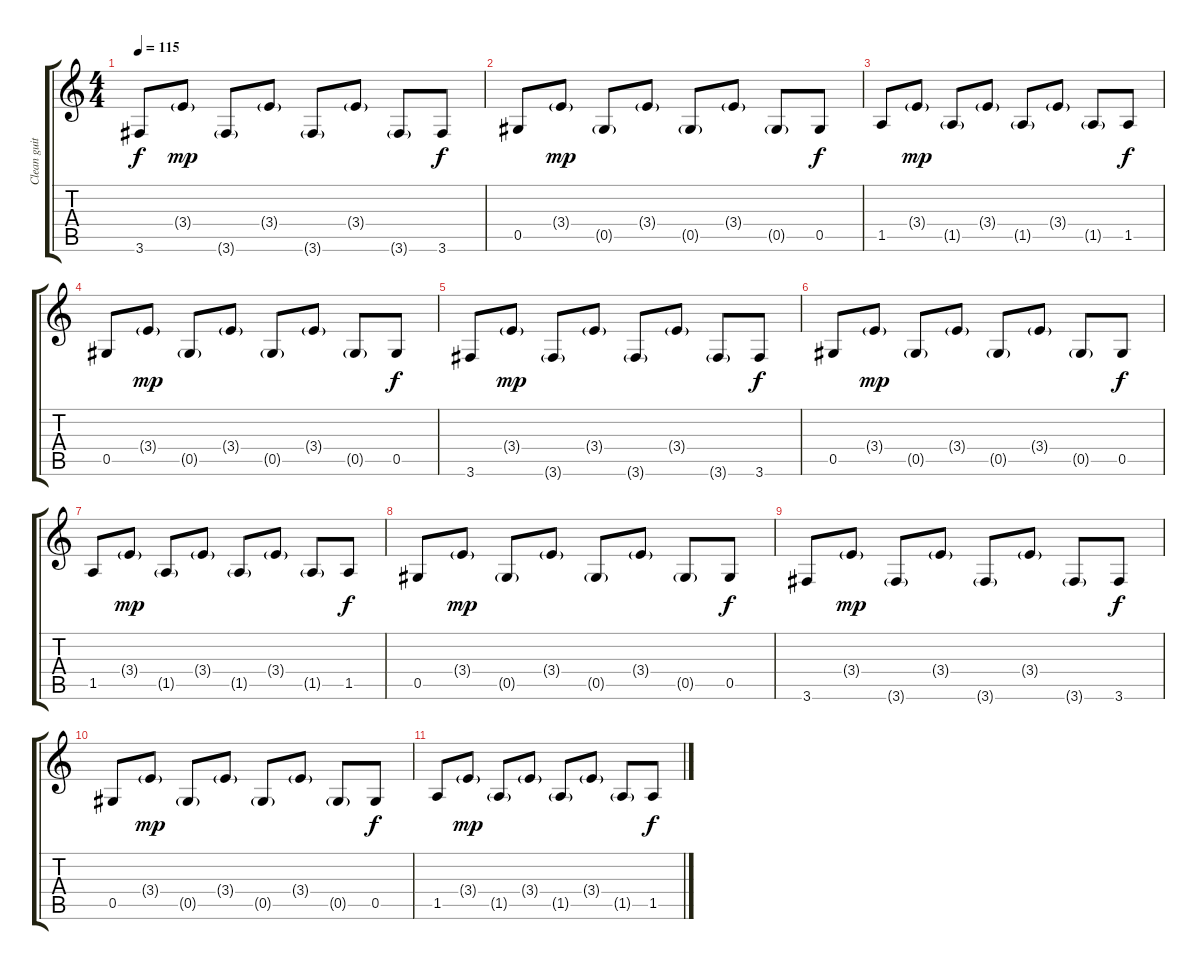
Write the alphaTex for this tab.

\track ("Clean guitar" "Clean guit") {instrument electricguitarclean}
\staff {score tabs}
\tuning (Eb4 Bb3 Gb3 Db3 Ab2 Eb2) {hide}
\ts (4 4)
\tempo 115
\clef g2
\ks c
3.6.8{dy f} 3.4{g}.8{dy mp} 3.6{g}.8 3.4{g}.8 3.6{g}.8 3.4{g}.8 3.6{g}.8 3.6.8{dy f} |
0.5.8 3.4{g}.8{dy mp} 0.5{g}.8 3.4{g}.8 0.5{g}.8 3.4{g}.8 0.5{g}.8 0.5.8{dy f} |
1.5.8 3.4{g}.8{dy mp} 1.5{g}.8 3.4{g}.8 1.5{g}.8 3.4{g}.8 1.5{g}.8 1.5.8{dy f} |
0.5.8 3.4{g}.8{dy mp} 0.5{g}.8 3.4{g}.8 0.5{g}.8 3.4{g}.8 0.5{g}.8 0.5.8{dy f} |
3.6.8 3.4{g}.8{dy mp} 3.6{g}.8 3.4{g}.8 3.6{g}.8 3.4{g}.8 3.6{g}.8 3.6.8{dy f} |
0.5.8 3.4{g}.8{dy mp} 0.5{g}.8 3.4{g}.8 0.5{g}.8 3.4{g}.8 0.5{g}.8 0.5.8{dy f} |
1.5.8 3.4{g}.8{dy mp} 1.5{g}.8 3.4{g}.8 1.5{g}.8 3.4{g}.8 1.5{g}.8 1.5.8{dy f} |
0.5.8 3.4{g}.8{dy mp} 0.5{g}.8 3.4{g}.8 0.5{g}.8 3.4{g}.8 0.5{g}.8 0.5.8{dy f} |
3.6.8 3.4{g}.8{dy mp} 3.6{g}.8 3.4{g}.8 3.6{g}.8 3.4{g}.8 3.6{g}.8 3.6.8{dy f} |
0.5.8 3.4{g}.8{dy mp} 0.5{g}.8 3.4{g}.8 0.5{g}.8 3.4{g}.8 0.5{g}.8 0.5.8{dy f} |
1.5.8 3.4{g}.8{dy mp} 1.5{g}.8 3.4{g}.8 1.5{g}.8 3.4{g}.8 1.5{g}.8 1.5.8{dy f}
